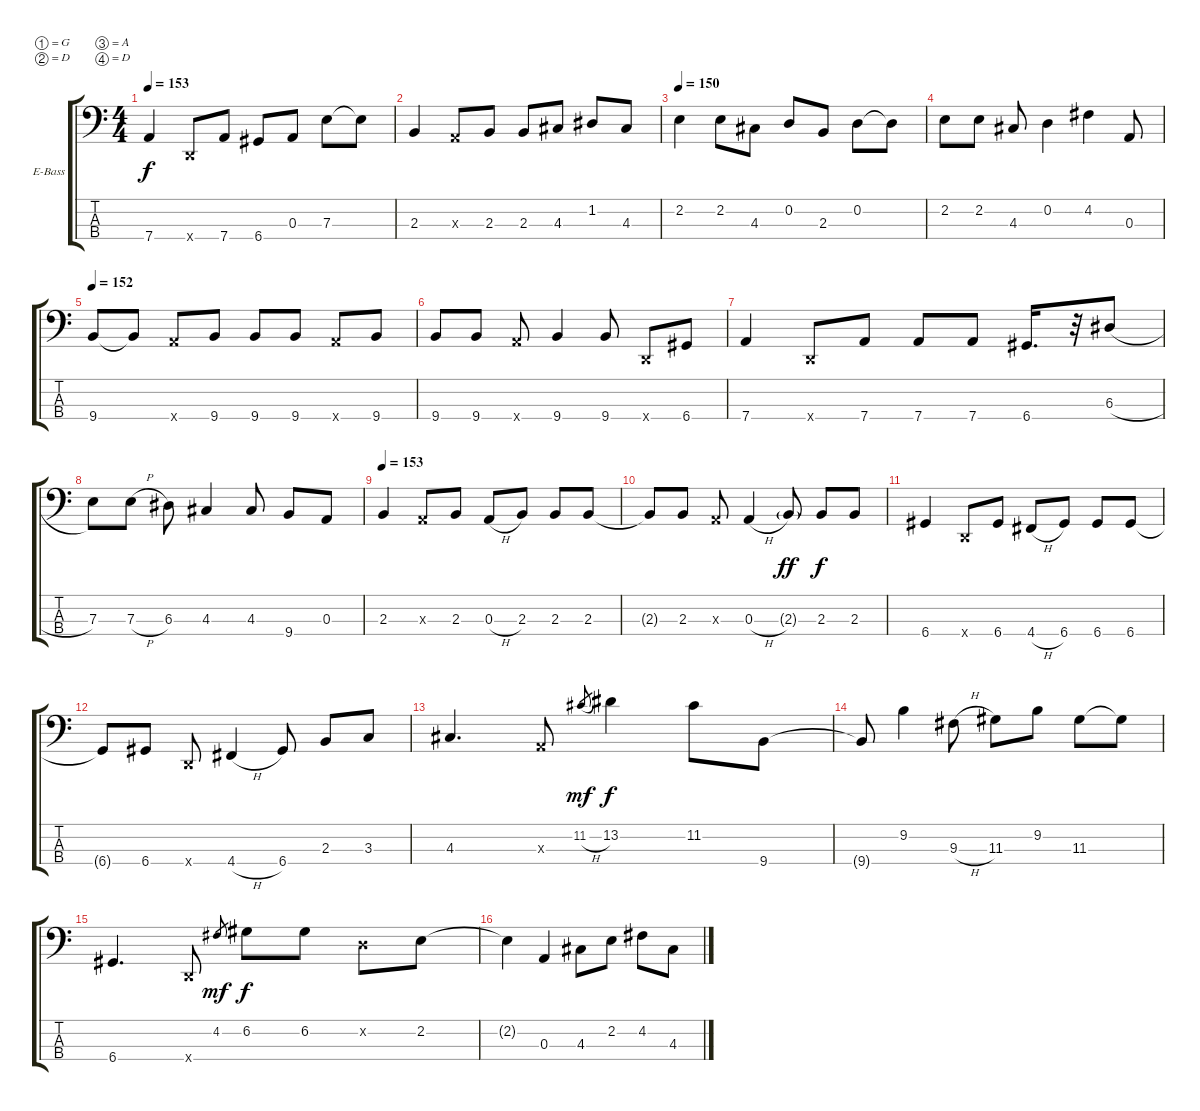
\bracketExtendMode groupsimilarinstruments
\firstSystemTrackNameOrientation horizontal
\otherSystemsTrackNameOrientation horizontal
\track ("bass" "E-Bass") {instrument electricbasspick}
\staff {score tabs}
\tuning (G3 D2 A1 D1)
\ts (4 4)
\tempo 153
\clef f4
\ks c
7.4.4{dy f} 0.4{x}.8 7.4.8 6.4.8 0.3.8 7.3.8 7.3{t}.8 |
2.3.4 0.3{x}.8 2.3.8 2.3.8 4.3.8 1.2.8 4.3.8 |
\tempo 150
2.2.4 2.2.8 4.3.8 0.2.8 2.3.8 0.2.8 0.2{t}.8 |
2.2.8 2.2.8 4.3.8 0.2.4 4.2.4 0.3.8 |
\tempo 152
9.4.8 9.4{t}.8 7.4{x}.8 9.4.8 9.4.8 9.4.8 7.4{x}.8 9.4.8 |
9.4.8 9.4.8 7.4{x}.8 9.4.4 9.4.8 0.4{x}.8 6.4.8 |
7.4.4 0.4{x}.8 7.4.8 7.4.8 7.4.8 6.4.16{d} r.32 6.3{h}.8 |
7.3.8 7.3{h}.8 6.3.8 4.3.4 4.3.8 9.4.8 0.3.8 |
\tempo 153
2.3.4 0.3{x}.8 2.3.8 0.3{h}.8 2.3.8 2.3.8 2.3.8 |
2.3{t}.8 2.3.8 0.3{x}.8 0.3{h}.4 2.3{g}.8{dy ff} 2.3.8{dy f} 2.3.8 |
6.4.4 0.4{x}.8 6.4.8 4.4{h}.8 6.4.8 6.4.8 6.4.8 |
6.4{t}.8 6.4.8 0.4{x}.8 4.4{h}.4 6.4.8 2.3.8 3.3.8 |
4.3.4{d} 0.3{x}.8 11.2{h}.8{gr dy mf} 13.2.4{dy f} 11.2.8 9.4.8 |
9.4{t}.8 9.2.4 9.3{h}.8 11.3.8 9.2.8 11.3.8 11.3{t}.8 |
6.4.4{d} 0.4{x}.8 4.2.8{gr dy mf} 6.2.8{dy f} 6.2.8 0.2{x}.8 2.2.8 |
2.2{t}.4 0.3.4 4.3.8 2.2.8 4.2.8 4.3.8
